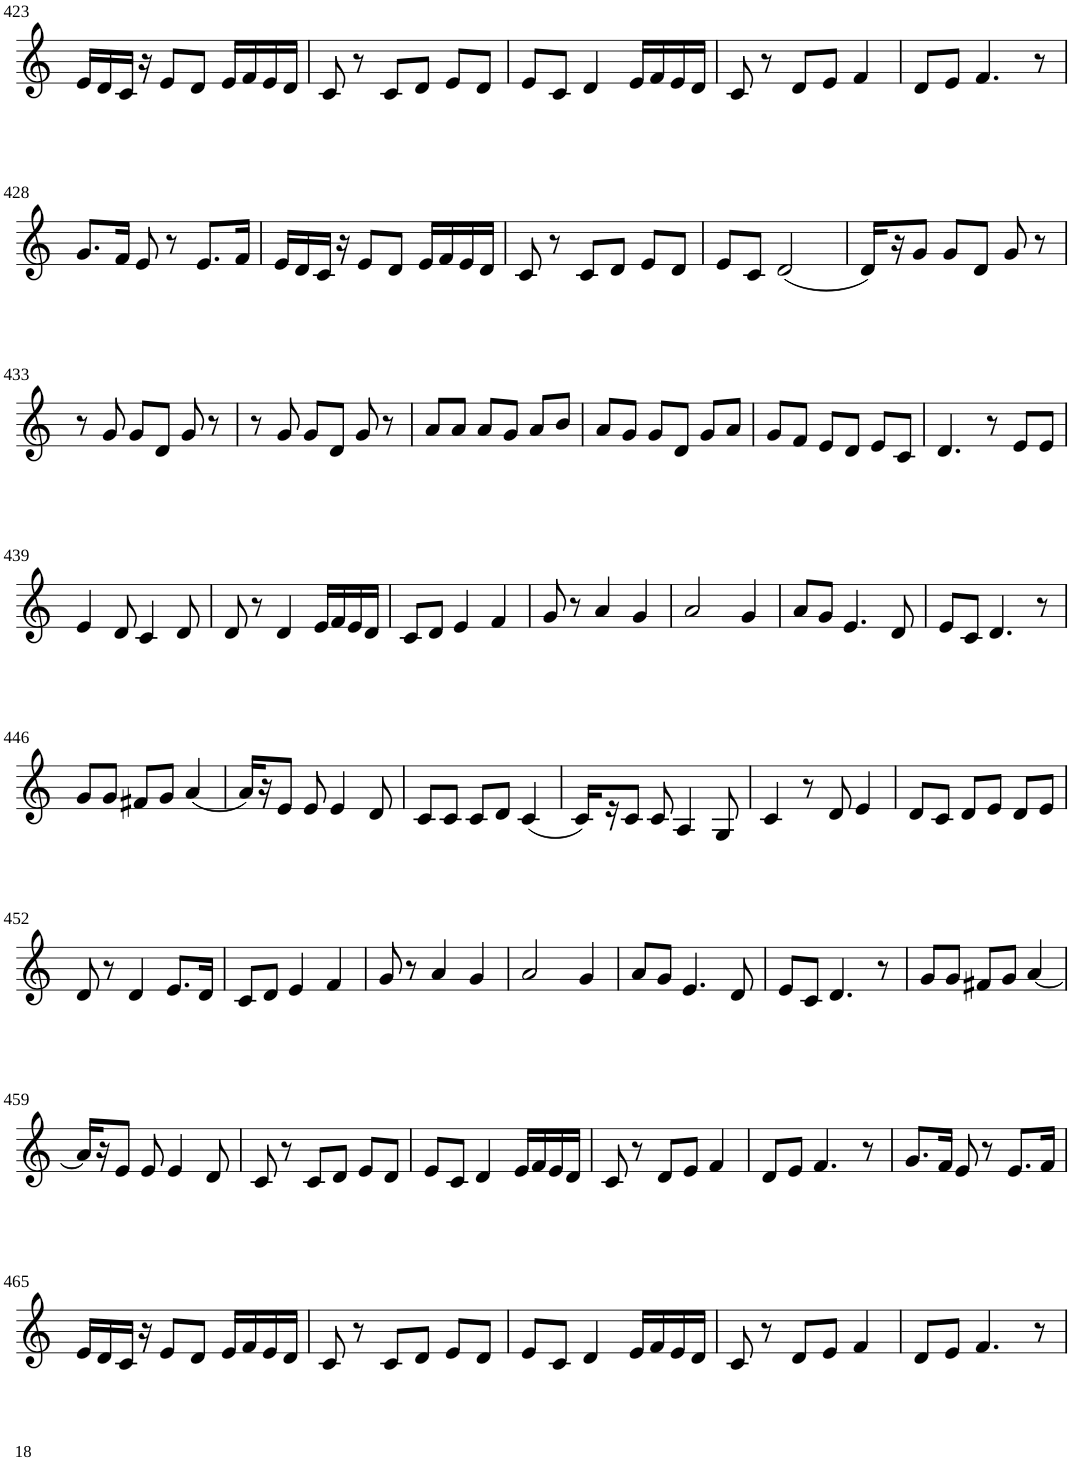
**kern
*part1
*staff1
*I"Violin
!!LO:PB:g=z
*clefG2
*k[]
*C:
*M3/4
=423
16e/LL
16d/
16c/JJ
16r
8e/L
8d/J
16e/LL
16f/
16e/
16d/JJ
=424
8c/
8r
8c/L
8d/J
8e/L
8d/J
=425
8e/L
8c/J
4d/
16e/LL
16f/
16e/
16d/JJ
=426
8c/
8r
8d/L
8e/J
4f/
=427
8d/L
8e/J
4.f/
8r
!!LO:LB:g=z
=428
8.g/L
16f/Jk
8e/
8r
8.e/L
16f/Jk
=429
16e/LL
16d/
16c/JJ
16r
8e/L
8d/J
16e/LL
16f/
16e/
16d/JJ
=430
8c/
8r
8c/L
8d/J
8e/L
8d/J
=431
8e/L
8c/J
(2d/
=432
16d/LL)
16r
8g/J
8g/L
8d/J
8g/
8r
!!LO:LB:g=z
=433
8r
8g/
8g/L
8d/J
8g/
8r
=434
8r
8g/
8g/L
8d/J
8g/
8r
=435
8a/L
8a/J
8a/L
8g/J
8a/L
8b/J
=436
8a/L
8g/J
8g/L
8d/J
8g/L
8a/J
=437
8g/L
8f/J
8e/L
8d/J
8e/L
8c/J
=438
4.d/
8r
8e/L
8e/J
!!LO:LB:g=z
=439
4e/
8d/
4c/
8d/
=440
8d/
8r
4d/
16e/LL
16f/
16e/
16d/JJ
=441
8c/L
8d/J
4e/
4f/
=442
8g/
8r
4a/
4g/
=443
2a/
4g/
=444
8a/L
8g/J
4.e/
8d/
=445
8e/L
8c/J
4.d/
8r
!!LO:LB:g=z
=446
8g/L
8g/J
8f#X/L
8g/J
(4a/
=447
16a/LL)
16r
8e/J
8e/
4e/
8d/
=448
8c/L
8c/J
8c/L
8d/J
(4c/
=449
16c/LL)
16r
8c/J
8c/
4A/
8G/
=450
4c/
8r
8d/
4e/
=451
8d/L
8c/J
8d/L
8e/J
8d/L
8e/J
!!LO:LB:g=z
=452
8d/
8r
4d/
8.e/L
16d/Jk
=453
8c/L
8d/J
4e/
4f/
=454
8g/
8r
4a/
4g/
=455
2a/
4g/
=456
8a/L
8g/J
4.e/
8d/
=457
8e/L
8c/J
4.d/
8r
=458
8g/L
8g/J
8f#X/L
8g/J
[4a/
!!LO:LB:g=z
=459
16a/LL]
16r
8e/J
8e/
4e/
8d/
=460
8c/
8r
8c/L
8d/J
8e/L
8d/J
=461
8e/L
8c/J
4d/
16e/LL
16f/
16e/
16d/JJ
=462
8c/
8r
8d/L
8e/J
4f/
=463
8d/L
8e/J
4.f/
8r
=464
8.g/L
16f/Jk
8e/
8r
8.e/L
16f/Jk
!!LO:LB:g=z
=465
16e/LL
16d/
16c/JJ
16r
8e/L
8d/J
16e/LL
16f/
16e/
16d/JJ
=466
8c/
8r
8c/L
8d/J
8e/L
8d/J
=467
8e/L
8c/J
4d/
16e/LL
16f/
16e/
16d/JJ
=468
8c/
8r
8d/L
8e/J
4f/
=469
8d/L
8e/J
4.f/
8r
=
*-
